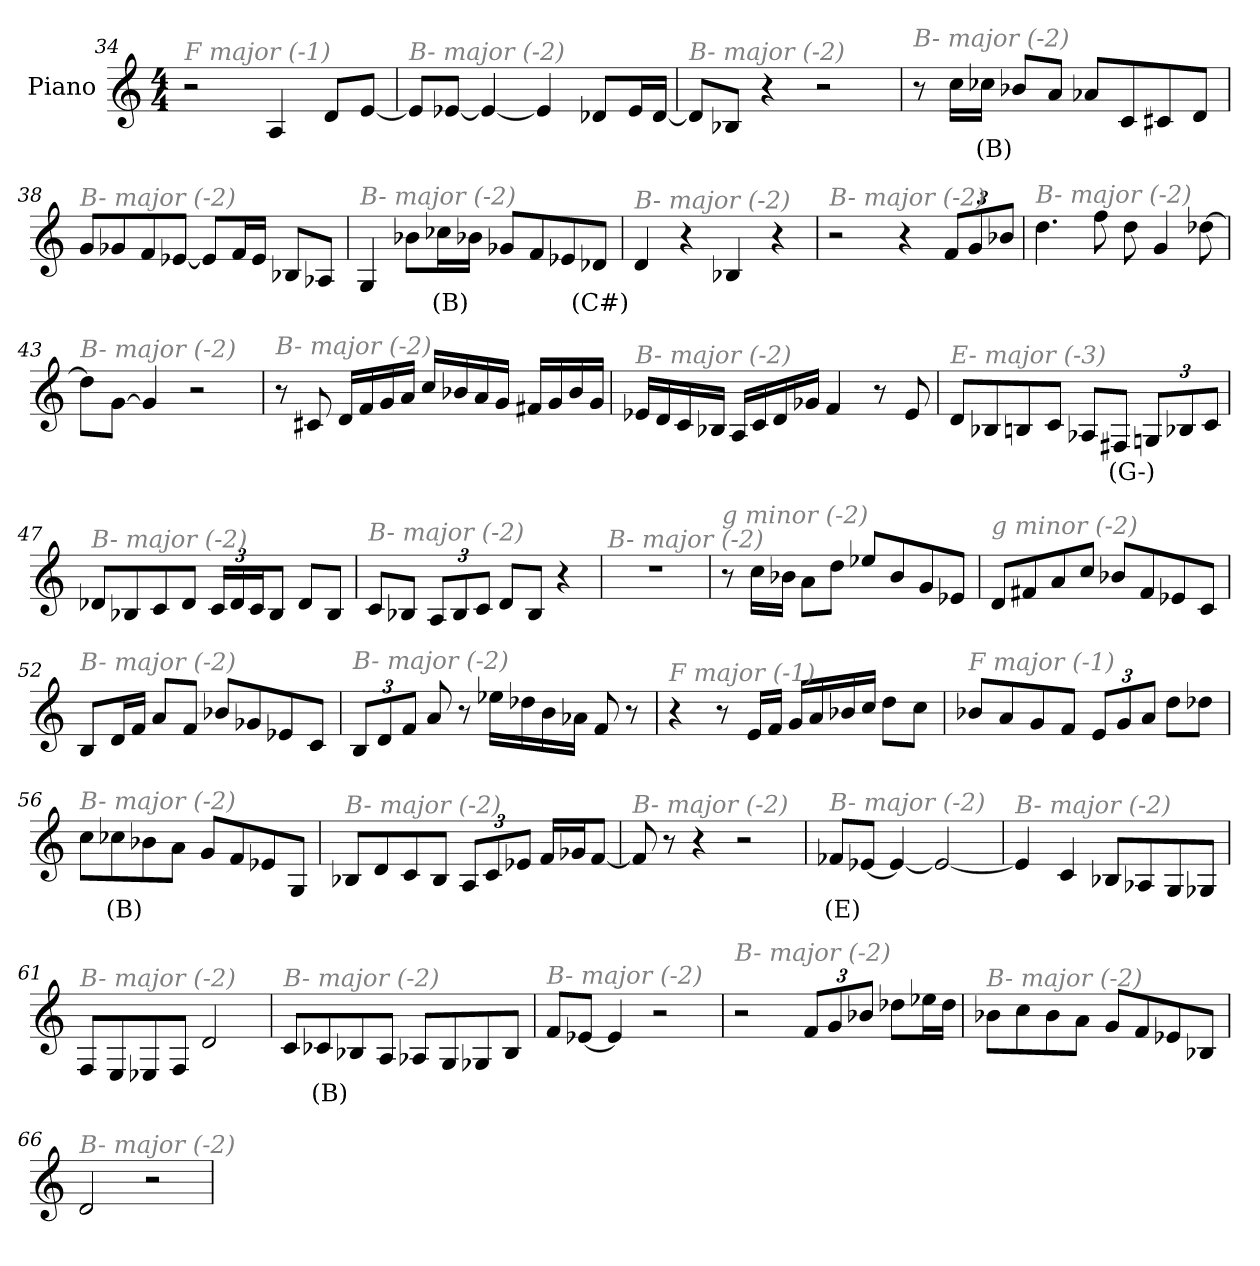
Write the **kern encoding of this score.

**kern	**text
*part1	*part1
*staff1	*staff1
*I"Piano	*
*I'Pno	*
*clefG2	*
*k[]	*
*M4/4	*
=34	=34
!LO:TX:i:color=#808080:t=F major (-1)	!
2r	.
4A/	.
8d/L	.
[8e/J	.
=35	=35
!LO:TX:i:color=#808080:t=B- major (-2)	!
8e/L]	.
[8e-X/J	.
4e-/_	.
4e-/]	.
8d-X/L	.
16e-/L	.
[16d-/JJ	.
!!LO:LB:g=z
=36	=36
!LO:TX:i:color=#808080:t=B- major (-2)	!
8d-/L]	.
8B-X/J	.
4r	.
2r	.
=37	=37
!LO:TX:i:color=#808080:t=B- major (-2)	!
8r	.
16cc\LL	.
16cc-Xi\JJ	(B)
8b-X/L	.
8a/J	.
8a-X/L	.
8c/	.
8c#X/	.
8d/J	.
=38	=38
!LO:TX:i:color=#808080:t=B- major (-2)	!
8g/L	.
8g-X/	.
8f/	.
[8e-X/J	.
8e-/L]	.
16f/L	.
16e-/JJ	.
8B-X/L	.
8A-X/J	.
=39	=39
!LO:TX:i:color=#808080:t=B- major (-2)	!
4G/	.
8b-X\L	.
16cc-Xi\L	(B)
16b-X\JJ	.
8g-X/L	.
8f/	.
8e-X/	.
8d-Xi/J	(C#)
!!LO:LB:g=z
=40	=40
!LO:TX:i:color=#808080:t=B- major (-2)	!
4d/	.
4r	.
4B-X/	.
4r	.
=41	=41
!LO:TX:i:color=#808080:t=B- major (-2)	!
2r	.
4r	.
*Xbrackettup	*
12f/L	.
12g/	.
12b-X/J	.
=42	=42
!LO:TX:i:color=#808080:t=B- major (-2)	!
4.dd\	.
8ff\	.
8dd\	.
4g/	.
[8dd-X\	.
=43	=43
!LO:TX:i:color=#808080:t=B- major (-2)	!
8dd-\L]	.
[8g\J	.
4g/]	.
2r	.
!!LO:PB:g=z
=44	=44
!LO:TX:i:color=#808080:t=B- major (-2)	!
8r	.
8c#X/	.
16d/LL	.
16f/	.
16g/	.
16a/JJ	.
16cc/LL	.
16b-X/	.
16a/	.
16g/JJ	.
16f#X/LL	.
16g/	.
16b-/	.
16g/JJ	.
=45	=45
!LO:TX:i:color=#808080:t=B- major (-2)	!
16e-X/LL	.
16d/	.
16c/	.
16B-X/JJ	.
16A/LL	.
16c/	.
16d/	.
16g-X/JJ	.
4f/	.
8r	.
8e-/	.
=46	=46
!LO:TX:i:color=#808080:t=E- major (-3)	!
8d/L	.
8B-X/	.
8Bn/	.
8c/J	.
8A-X/L	.
8F#Xi/J	(G-)
12Gn/L	.
12B-X/	.
12c/J	.
!!LO:LB:g=z
=47	=47
!LO:TX:i:color=#808080:t=B- major (-2)	!
8d-X/L	.
8B-X/	.
8c/	.
8d-/J	.
24c/LL	.
24d-/	.
24c/J	.
8B-/J	.
8d-/L	.
8B-/J	.
=48	=48
!LO:TX:i:color=#808080:t=B- major (-2)	!
8c/L	.
8B-X/J	.
12A/L	.
12B-/	.
12c/J	.
8d/L	.
8B-/J	.
4r	.
=49	=49
!LO:TX:i:color=#808080:t=B- major (-2)	!
1r	.
=50	=50
!LO:TX:i:color=#808080:t=g minor (-2)	!
8r	.
16cc\LL	.
16b-X\JJ	.
8a\L	.
8dd\J	.
8ee-X/L	.
8b-/	.
8g/	.
8e-X/J	.
!!LO:LB:g=z
=51	=51
!LO:TX:i:color=#808080:t=g minor (-2)	!
8d/L	.
8f#X/	.
8a/	.
8cc/J	.
8b-X/L	.
8f#/	.
8e-X/	.
8c/J	.
=52	=52
!LO:TX:i:color=#808080:t=B- major (-2)	!
8B/L	.
16d/L	.
16f/JJ	.
8a/L	.
8f/J	.
8b-X/L	.
8g-X/	.
8e-X/	.
8c/J	.
=53	=53
!LO:TX:i:color=#808080:t=B- major (-2)	!
12B/L	.
12d/	.
12f/J	.
8a/	.
8r	.
16ee-X\LL	.
16dd-X\	.
16b\	.
16a-X\JJ	.
8f/	.
8r	.
!!LO:LB:g=z
=54	=54
!LO:TX:i:color=#808080:t=F major (-1)	!
4r	.
8r	.
16e/LL	.
16f/JJ	.
16g/LL	.
16a/	.
16b-X/	.
16cc/JJ	.
8dd\L	.
8cc\J	.
=55	=55
!LO:TX:i:color=#808080:t=F major (-1)	!
8b-X/L	.
8a/	.
8g/	.
8f/J	.
12e/L	.
12g/	.
12a/J	.
8dd\L	.
8dd-X\J	.
=56	=56
!LO:TX:i:color=#808080:t=B- major (-2)	!
8cc\L	.
8cc-Xi\	(B)
8b-X\	.
8a\J	.
8g/L	.
8f/	.
8e-X/	.
8G/J	.
!!LO:LB:g=z
=57	=57
!LO:TX:i:color=#808080:t=B- major (-2)	!
8B-X/L	.
8d/	.
8c/	.
8B-/J	.
12A/L	.
12c/	.
12e-X/J	.
16f/LL	.
16g-X/J	.
[8f/J	.
=58	=58
!LO:TX:i:color=#808080:t=B- major (-2)	!
8f/]	.
8r	.
4r	.
2r	.
=59	=59
!LO:TX:i:color=#808080:t=B- major (-2)	!
8f-Xi/L	(E)
[8e-X/J	.
4e-/_	.
2e-/_	.
=60	=60
!LO:TX:i:color=#808080:t=B- major (-2)	!
4e-/]	.
4c/	.
8B-X/L	.
8A-X/	.
8G/	.
8G-X/J	.
=61	=61
!LO:TX:i:color=#808080:t=B- major (-2)	!
8F/L	.
8E/	.
8E-X/	.
8F/J	.
2d/	.
!!LO:LB:g=z
=62	=62
!LO:TX:i:color=#808080:t=B- major (-2)	!
8c/L	.
8c-Xi/	(B)
8B-X/	.
8A/J	.
8A-X/L	.
8G/	.
8G-X/	.
8B-/J	.
=63	=63
!LO:TX:i:color=#808080:t=B- major (-2)	!
8f/L	.
[8e-X/J	.
4e-/]	.
2r	.
=64	=64
!LO:TX:i:color=#808080:t=B- major (-2)	!
2r	.
12f/L	.
12g/	.
12b-X/J	.
8dd-X\L	.
16ee-X\L	.
16dd-\JJ	.
=65	=65
!LO:TX:i:color=#808080:t=B- major (-2)	!
8b-X\L	.
8cc\	.
8b-\	.
8a\J	.
8g/L	.
8f/	.
8e-X/	.
8B-X/J	.
=66	=66
!LO:TX:i:color=#808080:t=B- major (-2)	!
2d/	.
2r	.
=	=
*-	*-
